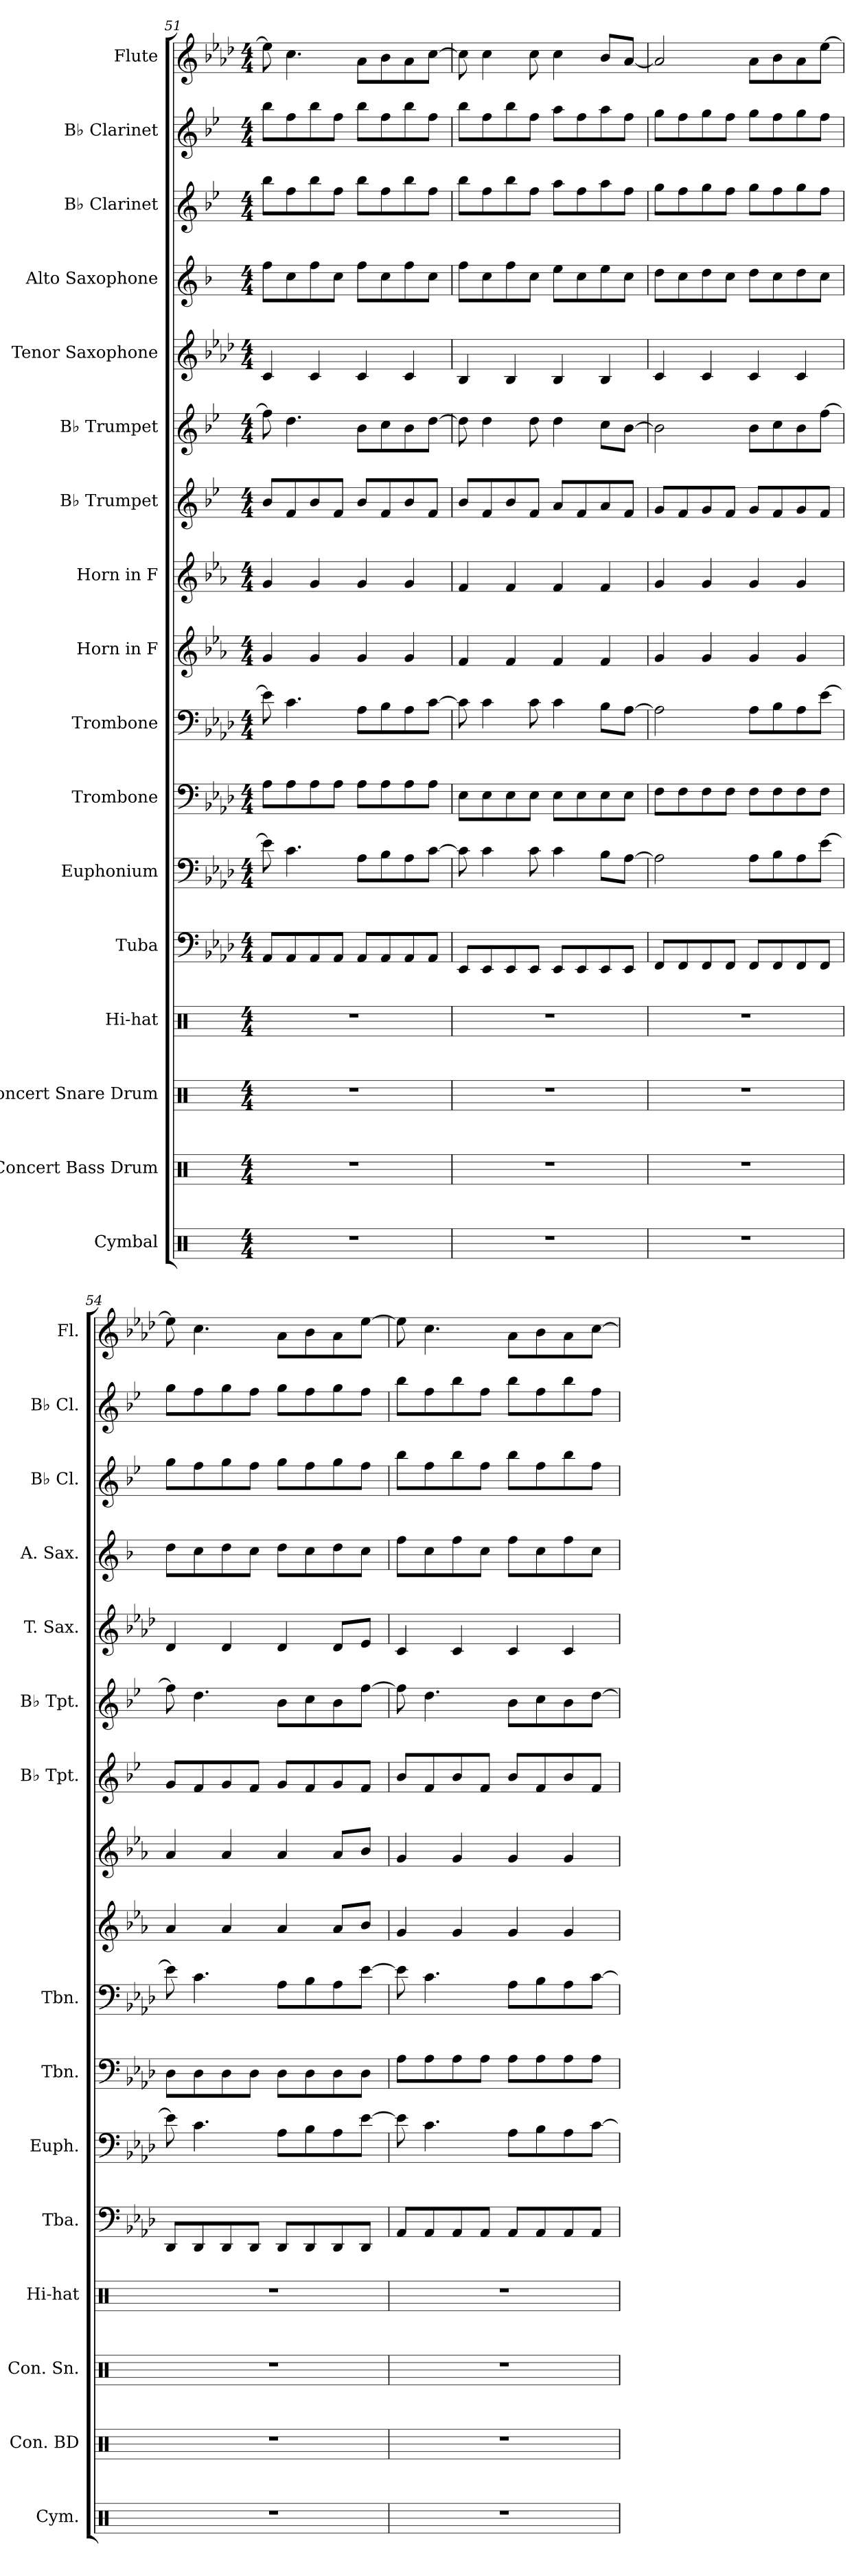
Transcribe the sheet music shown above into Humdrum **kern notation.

**kern	**kern	**kern	**kern	**kern	**kern	**kern	**kern	**kern	**kern	**kern	**kern	**kern	**kern	**kern	**kern	**kern
*part17	*part16	*part15	*part14	*part13	*part12	*part11	*part10	*part9	*part8	*part7	*part6	*part5	*part4	*part3	*part2	*part1
*staff17	*staff16	*staff15	*staff14	*staff13	*staff12	*staff11	*staff10	*staff9	*staff8	*staff7	*staff6	*staff5	*staff4	*staff3	*staff2	*staff1
*I"Cymbal	*I"Concert Bass Drum	*I"Concert Snare Drum	*I"Hi-hat	*I"Tuba	*I"Euphonium	*I"Trombone	*I"Trombone	*I"Horn in F	*I"Horn in F	*I"B♭ Trumpet	*I"B♭ Trumpet	*I"Tenor Saxophone	*I"Alto Saxophone	*I"B♭ Clarinet	*I"B♭ Clarinet	*I"Flute
*I'Cym.	*I'Con. BD	*I'Con. Sn.	*I'Hi-hat	*I'Tba.	*I'Euph.	*I'Tbn.	*I'Tbn.	*	*	*I'B♭ Tpt.	*I'B♭ Tpt.	*I'T. Sax.	*I'A. Sax.	*I'B♭ Cl.	*I'B♭ Cl.	*I'Fl.
!!LO:PB:g=z
*clefX	*clefX	*clefX	*clefX	*clefF4	*clefF4	*clefF4	*clefF4	*clefG2	*clefG2	*clefG2	*clefG2	*clefG2	*clefG2	*clefG2	*clefG2	*clefG2
*	*	*	*	*	*	*	*	*ITrd4c7	*ITrd4c7	*ITrd1c2	*ITrd1c2	*ITrd8c14	*ITrd5c9	*ITrd1c2	*ITrd1c2	*
*k[]	*k[]	*k[]	*k[]	*k[b-e-a-d-]	*k[b-e-a-d-]	*k[b-e-a-d-]	*k[b-e-a-d-]	*k[b-e-a-d-]	*k[b-e-a-d-]	*k[b-e-a-d-]	*k[b-e-a-d-]	*k[b-e-a-d-]	*k[b-e-a-d-]	*k[b-e-a-d-]	*k[b-e-a-d-]	*k[b-e-a-d-]
*M4/4	*M4/4	*M4/4	*M4/4	*M4/4	*M4/4	*M4/4	*M4/4	*M4/4	*M4/4	*M4/4	*M4/4	*M4/4	*M4/4	*M4/4	*M4/4	*M4/4
=51	=51	=51	=51	=51	=51	=51	=51	=51	=51	=51	=51	=51	=51	=51	=51	=51
1r	1r	1r	1r	8AA-/L	8e-\]	8A-\L	8e-\]	4c/	4c/	8a-/L	8ee-\]	4C/	8a-\L	8aa-\L	8aa-\L	8ee-\]
.	.	.	.	8AA-/	4.c\	8A-\	4.c\	.	.	8e-/	4.cc\	.	8e-\	8ee-\	8ee-\	4.cc\
.	.	.	.	8AA-/	.	8A-\	.	4c/	4c/	8a-/	.	4C/	8a-\	8aa-\	8aa-\	.
.	.	.	.	8AA-/J	.	8A-\J	.	.	.	8e-/J	.	.	8e-\J	8ee-\J	8ee-\J	.
.	.	.	.	8AA-/L	8A-\L	8A-\L	8A-\L	4c/	4c/	8a-/L	8a-\L	4C/	8a-\L	8aa-\L	8aa-\L	8a-\L
.	.	.	.	8AA-/	8B-\	8A-\	8B-\	.	.	8e-/	8b-\	.	8e-\	8ee-\	8ee-\	8b-\
.	.	.	.	8AA-/	8A-\	8A-\	8A-\	4c/	4c/	8a-/	8a-\	4C/	8a-\	8aa-\	8aa-\	8a-\
.	.	.	.	8AA-/J	[8c\J	8A-\J	[8c\J	.	.	8e-/J	[8cc\J	.	8e-\J	8ee-\J	8ee-\J	[8cc\J
=52	=52	=52	=52	=52	=52	=52	=52	=52	=52	=52	=52	=52	=52	=52	=52	=52
1r	1r	1r	1r	8EE-/L	8c\]	8E-\L	8c\]	4B-/	4B-/	8a-/L	8cc\]	4BB-/	8a-\L	8aa-\L	8aa-\L	8cc\]
.	.	.	.	8EE-/	4c\	8E-\	4c\	.	.	8e-/	4cc\	.	8e-\	8ee-\	8ee-\	4cc\
.	.	.	.	8EE-/	.	8E-\	.	4B-/	4B-/	8a-/	.	4BB-/	8a-\	8aa-\	8aa-\	.
.	.	.	.	8EE-/J	8c\	8E-\J	8c\	.	.	8e-/J	8cc\	.	8e-\J	8ee-\J	8ee-\J	8cc\
.	.	.	.	8EE-/L	4c\	8E-\L	4c\	4B-/	4B-/	8g/L	4cc\	4BB-/	8g\L	8gg\L	8gg\L	4cc\
.	.	.	.	8EE-/	.	8E-\	.	.	.	8e-/	.	.	8e-\	8ee-\	8ee-\	.
.	.	.	.	8EE-/	8B-\L	8E-\	8B-\L	4B-/	4B-/	8g/	8b-\L	4BB-/	8g\	8gg\	8gg\	8b-/L
.	.	.	.	8EE-/J	[8A-\J	8E-\J	[8A-\J	.	.	8e-/J	[8a-\J	.	8e-\J	8ee-\J	8ee-\J	[8a-/J
=53	=53	=53	=53	=53	=53	=53	=53	=53	=53	=53	=53	=53	=53	=53	=53	=53
1r	1r	1r	1r	8FF/L	2A-\]	8F\L	2A-\]	4c/	4c/	8f/L	2a-\]	4C/	8f\L	8ff\L	8ff\L	2a-/]
.	.	.	.	8FF/	.	8F\	.	.	.	8e-/	.	.	8e-\	8ee-\	8ee-\	.
.	.	.	.	8FF/	.	8F\	.	4c/	4c/	8f/	.	4C/	8f\	8ff\	8ff\	.
.	.	.	.	8FF/J	.	8F\J	.	.	.	8e-/J	.	.	8e-\J	8ee-\J	8ee-\J	.
.	.	.	.	8FF/L	8A-\L	8F\L	8A-\L	4c/	4c/	8f/L	8a-\L	4C/	8f\L	8ff\L	8ff\L	8a-\L
.	.	.	.	8FF/	8B-\	8F\	8B-\	.	.	8e-/	8b-\	.	8e-\	8ee-\	8ee-\	8b-\
.	.	.	.	8FF/	8A-\	8F\	8A-\	4c/	4c/	8f/	8a-\	4C/	8f\	8ff\	8ff\	8a-\
.	.	.	.	8FF/J	[8e-\J	8F\J	[8e-\J	.	.	8e-/J	[8ee-\J	.	8e-\J	8ee-\J	8ee-\J	[8ee-\J
=54	=54	=54	=54	=54	=54	=54	=54	=54	=54	=54	=54	=54	=54	=54	=54	=54
1r	1r	1r	1r	8DD-/L	8e-\]	8D-\L	8e-\]	4d-/	4d-/	8f/L	8ee-\]	4D-/	8f\L	8ff\L	8ff\L	8ee-\]
.	.	.	.	8DD-/	4.c\	8D-\	4.c\	.	.	8e-/	4.cc\	.	8e-\	8ee-\	8ee-\	4.cc\
.	.	.	.	8DD-/	.	8D-\	.	4d-/	4d-/	8f/	.	4D-/	8f\	8ff\	8ff\	.
.	.	.	.	8DD-/J	.	8D-\J	.	.	.	8e-/J	.	.	8e-\J	8ee-\J	8ee-\J	.
.	.	.	.	8DD-/L	8A-\L	8D-\L	8A-\L	4d-/	4d-/	8f/L	8a-\L	4D-/	8f\L	8ff\L	8ff\L	8a-\L
.	.	.	.	8DD-/	8B-\	8D-\	8B-\	.	.	8e-/	8b-\	.	8e-\	8ee-\	8ee-\	8b-\
.	.	.	.	8DD-/	8A-\	8D-\	8A-\	8d-/L	8d-/L	8f/	8a-\	8D-/L	8f\	8ff\	8ff\	8a-\
.	.	.	.	8DD-/J	[8e-\J	8D-\J	[8e-\J	8e-/J	8e-/J	8e-/J	[8ee-\J	8E-/J	8e-\J	8ee-\J	8ee-\J	[8ee-\J
=55	=55	=55	=55	=55	=55	=55	=55	=55	=55	=55	=55	=55	=55	=55	=55	=55
1r	1r	1r	1r	8AA-/L	8e-\]	8A-\L	8e-\]	4c/	4c/	8a-/L	8ee-\]	4C/	8a-\L	8aa-\L	8aa-\L	8ee-\]
.	.	.	.	8AA-/	4.c\	8A-\	4.c\	.	.	8e-/	4.cc\	.	8e-\	8ee-\	8ee-\	4.cc\
.	.	.	.	8AA-/	.	8A-\	.	4c/	4c/	8a-/	.	4C/	8a-\	8aa-\	8aa-\	.
.	.	.	.	8AA-/J	.	8A-\J	.	.	.	8e-/J	.	.	8e-\J	8ee-\J	8ee-\J	.
.	.	.	.	8AA-/L	8A-\L	8A-\L	8A-\L	4c/	4c/	8a-/L	8a-\L	4C/	8a-\L	8aa-\L	8aa-\L	8a-\L
.	.	.	.	8AA-/	8B-\	8A-\	8B-\	.	.	8e-/	8b-\	.	8e-\	8ee-\	8ee-\	8b-\
.	.	.	.	8AA-/	8A-\	8A-\	8A-\	4c/	4c/	8a-/	8a-\	4C/	8a-\	8aa-\	8aa-\	8a-\
.	.	.	.	8AA-/J	[8c\J	8A-\J	[8c\J	.	.	8e-/J	[8cc\J	.	8e-\J	8ee-\J	8ee-\J	[8cc\J
=	=	=	=	=	=	=	=	=	=	=	=	=	=	=	=	=
*-	*-	*-	*-	*-	*-	*-	*-	*-	*-	*-	*-	*-	*-	*-	*-	*-
